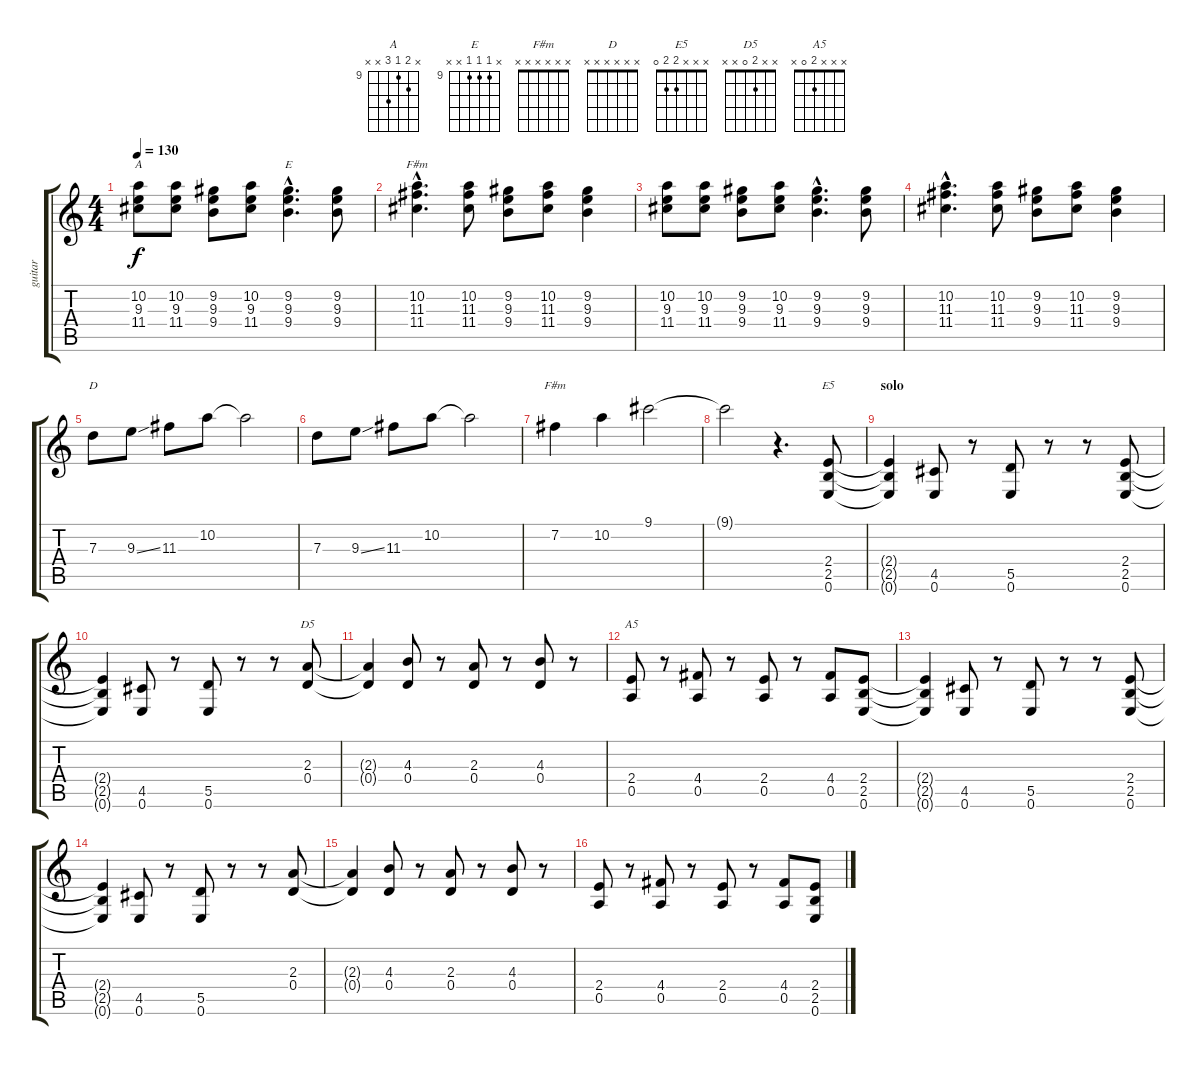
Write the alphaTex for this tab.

\track ("guitar" "guitar") {instrument distortionguitar}
\staff {score tabs}
\tuning (E4 B3 G3 D3 A2 E2) {hide}
\chord ("A" x 10 9 11 x x) {firstfret 9}
\chord ("E" x 9 9 9 x x) {firstfret 9}
\chord ("F#m" x 10 11 11 x x) {firstfret 10}
\chord ("D" x x x x x x) {firstfret 0}
\chord ("F#m" x x x x x x) {firstfret 0}
\chord ("E5" x x x 2 2 0)
\chord ("D5" x x 2 0 x x)
\chord ("A5" x x x 2 0 x)
\ts (4 4)
\tempo 130
\clef g2
\ks c
(10.2 9.3 11.4).8{ch "A" dy f} (10.2 9.3 11.4).8 (9.2 9.3 9.4).8 (10.2 9.3 11.4).8 (9.2{hac} 9.3{hac} 9.4{hac}).4{d ch "E"} (9.2 9.3 9.4).8 |
(10.2{hac} 11.3{hac} 11.4{hac}).4{d ch "F#m"} (10.2 11.3 11.4).8 (9.2 9.3 9.4).8 (10.2 11.3 11.4).8 (9.2 9.3 9.4).4 |
(10.2 9.3 11.4).8 (10.2 9.3 11.4).8 (9.2 9.3 9.4).8 (10.2 9.3 11.4).8 (9.2{hac} 9.3{hac} 9.4{hac}).4{d} (9.2 9.3 9.4).8 |
(10.2{hac} 11.3{hac} 11.4{hac}).4{d} (10.2 11.3 11.4).8 (9.2 9.3 9.4).8 (10.2 11.3 11.4).8 (9.2 9.3 9.4).4 |
7.3.8{ch "D"} 9.3{ss}.8 11.3.8 10.2.8 10.2{t}.2 |
7.3.8 9.3{ss}.8 11.3.8 10.2.8 10.2{t}.2 |
7.2.4{ch "F#m"} 10.2.4 9.1.2 |
9.1{t}.2 r.4{d} (2.4 2.5 0.6).8{ch "E5"} |
\section ("" "solo")
(2.4{t} 2.5{t} 0.6{t}).4 (4.5 0.6).8 r.8 (5.5 0.6).8 r.8 r.8 (2.4 2.5 0.6).8 |
(2.4{t} 2.5{t} 0.6{t}).4 (4.5 0.6).8 r.8 (5.5 0.6).8 r.8 r.8 (2.3 0.4).8{ch "D5"} |
(2.3{t} 0.4{t}).4 (4.3 0.4).8 r.8 (2.3 0.4).8 r.8 (4.3 0.4).8 r.8 |
(2.4 0.5).8{ch "A5"} r.8 (4.4 0.5).8 r.8 (2.4 0.5).8 r.8 (4.4 0.5).8 (2.4 2.5 0.6).8 |
(2.4{t} 2.5{t} 0.6{t}).4 (4.5 0.6).8 r.8 (5.5 0.6).8 r.8 r.8 (2.4 2.5 0.6).8 |
(2.4{t} 2.5{t} 0.6{t}).4 (4.5 0.6).8 r.8 (5.5 0.6).8 r.8 r.8 (2.3 0.4).8 |
(2.3{t} 0.4{t}).4 (4.3 0.4).8 r.8 (2.3 0.4).8 r.8 (4.3 0.4).8 r.8 |
(2.4 0.5).8 r.8 (4.4 0.5).8 r.8 (2.4 0.5).8 r.8 (4.4 0.5).8 (2.4 2.5 0.6).8
